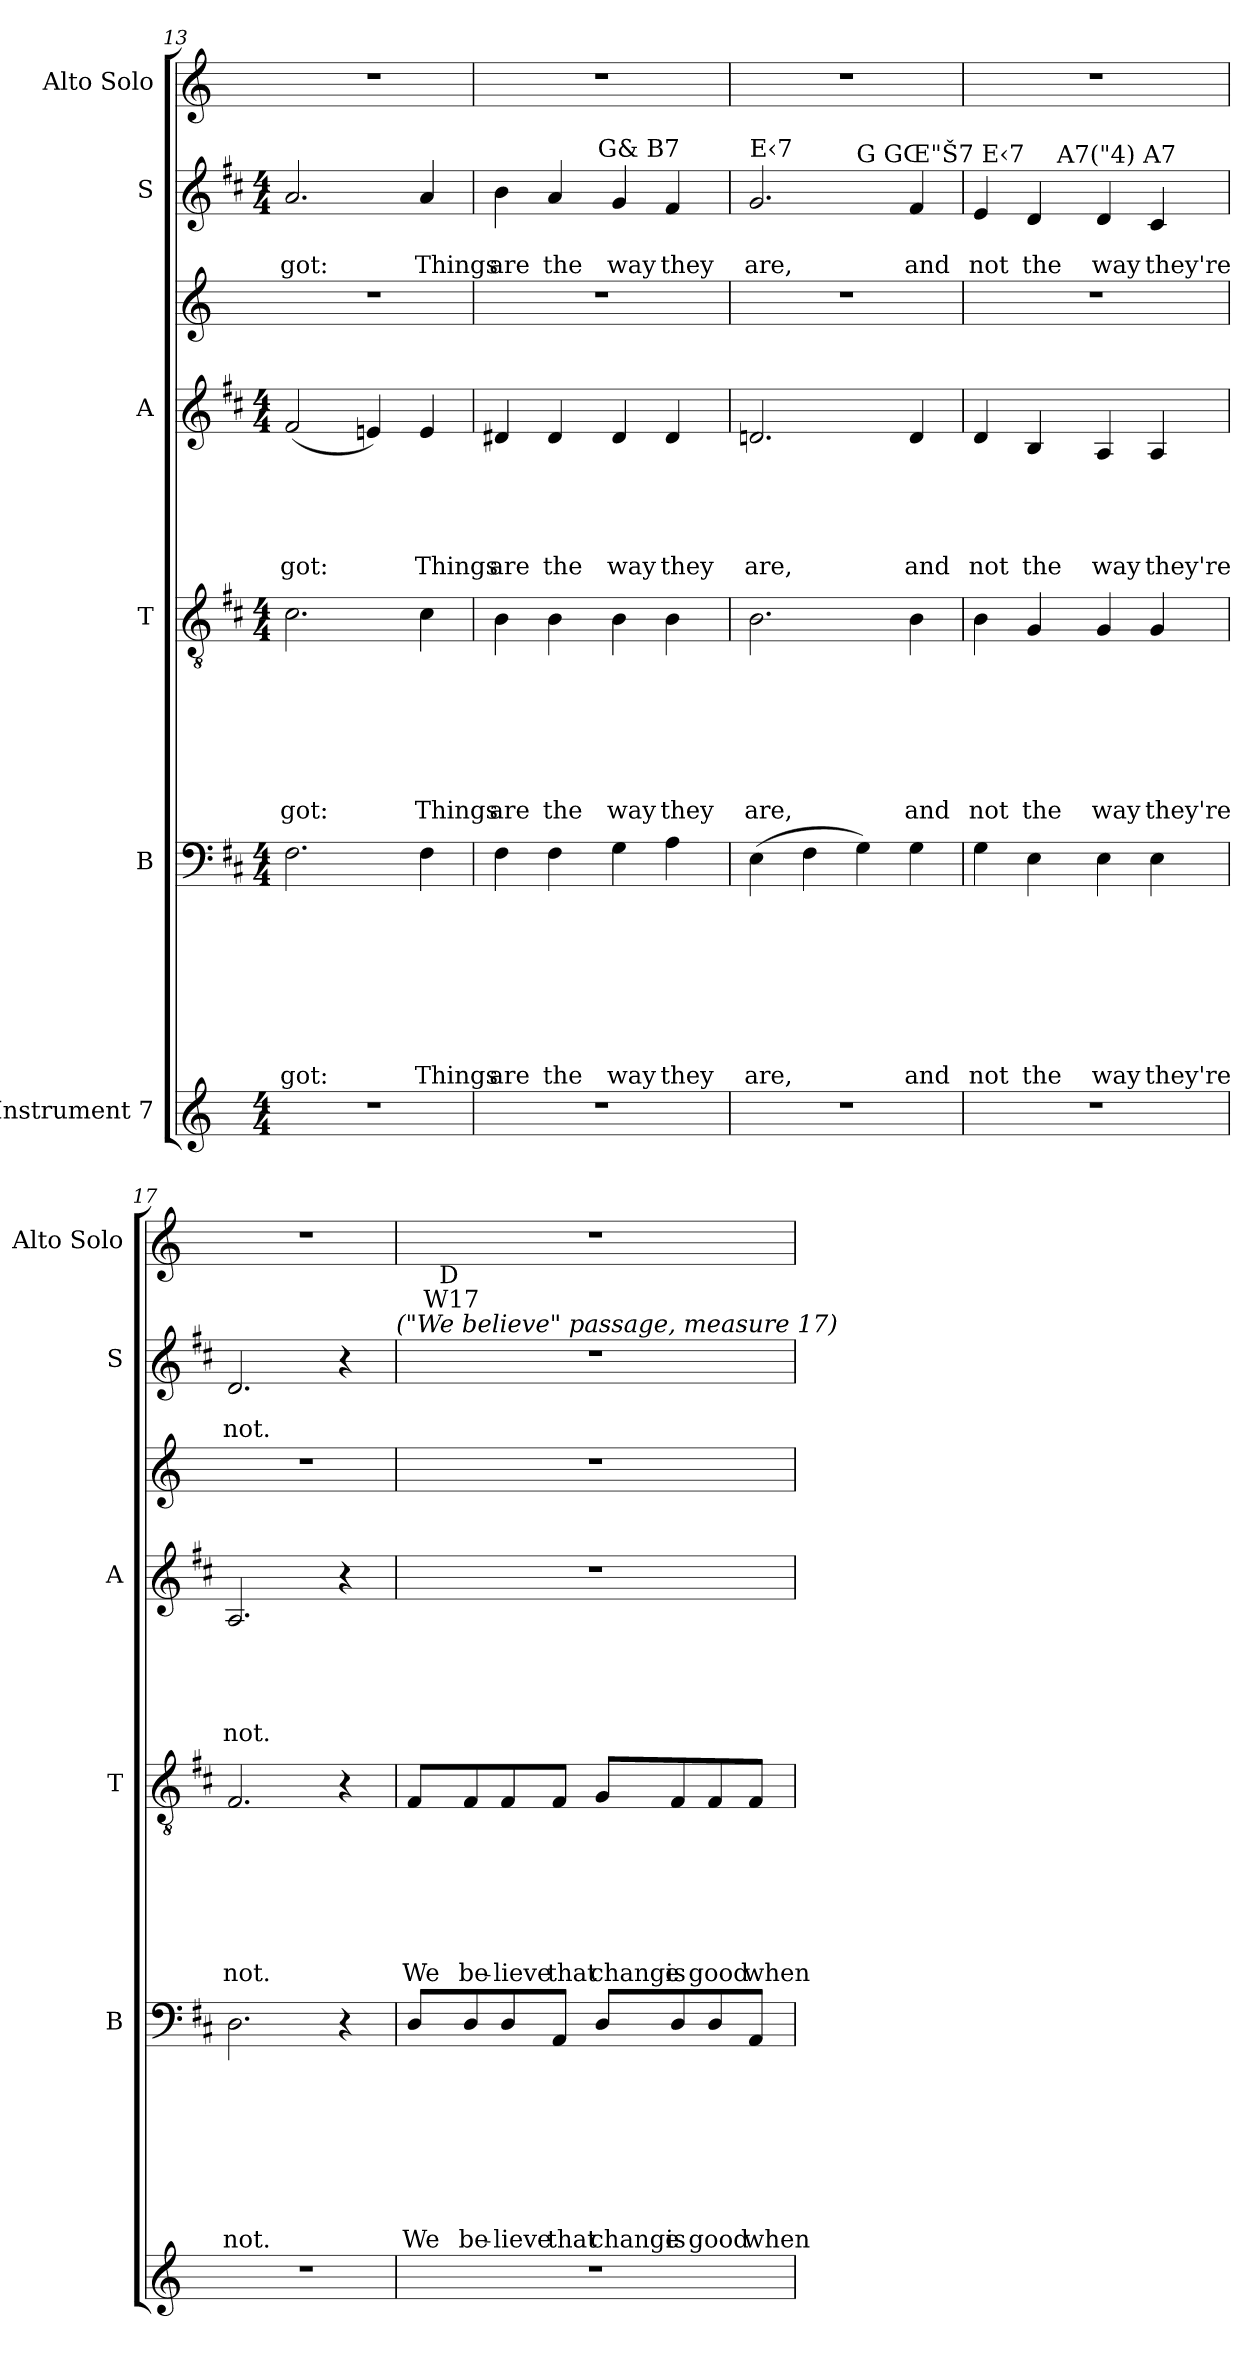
**kern	**kern	**text	**text	**text	**text	**text	**text	**text	**text	**kern	**text	**text	**text	**text	**text	**text	**text	**kern	**text	**text	**text	**text	**text	**kern	**kern	**text	**text	**kern
*part7	*part6	*part6	*part6	*part6	*part6	*part6	*part6	*part6	*part6	*part5	*part5	*part5	*part5	*part5	*part5	*part5	*part5	*part4	*part4	*part4	*part4	*part4	*part4	*part3	*part2	*part2	*part2	*part1
*staff7	*staff6	*staff6	*staff6	*staff6	*staff6	*staff6	*staff6	*staff6	*staff6	*staff5	*staff5	*staff5	*staff5	*staff5	*staff5	*staff5	*staff5	*staff4	*staff4	*staff4	*staff4	*staff4	*staff4	*staff3	*staff2	*staff2	*staff2	*staff1
*I"Instrument 7	*I"B	*	*	*	*	*	*	*	*	*I"T	*	*	*	*	*	*	*	*I"A	*	*	*	*	*	*	*I"S	*	*	*I"Alto Solo
*	*I'B	*	*	*	*	*	*	*	*	*I'T	*	*	*	*	*	*	*	*I'A	*	*	*	*	*	*	*I'S	*	*	*I'Alto Solo
*clefG2	*clefF4	*	*	*	*	*	*	*	*	*clefGv2	*	*	*	*	*	*	*	*clefG2	*	*	*	*	*	*clefG2	*clefG2	*	*	*clefG2
*k[]	*k[f#c#]	*	*	*	*	*	*	*	*	*k[f#c#]	*	*	*	*	*	*	*	*k[f#c#]	*	*	*	*	*	*k[]	*k[f#c#]	*	*	*k[]
*C:	*D:	*	*	*	*	*	*	*	*	*D:	*	*	*	*	*	*	*	*D:	*	*	*	*	*	*C:	*D:	*	*	*C:
*M4/4	*M4/4	*	*	*	*	*	*	*	*	*M4/4	*	*	*	*	*	*	*	*M4/4	*	*	*	*	*	*	*M4/4	*	*	*
=13	=13	=13	=13	=13	=13	=13	=13	=13	=13	=13	=13	=13	=13	=13	=13	=13	=13	=13	=13	=13	=13	=13	=13	=13	=13	=13	=13	=13
!	!	!	!	!	!	!	!	!	!LO:LY:b	!	!	!	!	!	!	!	!LO:LY:b	!	!	!	!	!	!LO:LY:b	!	!	!	!LO:LY:b	!
1r	2.F#\	.	.	.	.	.	.	.	got:	2.c#\	.	.	.	.	.	.	-got:	(<2f#/	.	.	.	.	-got:	1r	2.a/	.	-got:	1r
.	.	.	.	.	.	.	.	.	.	.	.	.	.	.	.	.	.	4en/)	.	.	.	.	.	.	.	.	.	.
!	!	!	!	!	!	!	!	!	!LO:LY:b	!	!	!	!	!	!	!	!LO:LY:b	!	!	!	!	!	!LO:LY:b	!	!	!	!LO:LY:b	!
.	4F#\	.	.	.	.	.	.	.	Things	4c#\	.	.	.	.	.	.	Things	4e/	.	.	.	.	Things	.	4a/	.	Things	.
!!LO:LB:g=z
=14	=14	=14	=14	=14	=14	=14	=14	=14	=14	=14	=14	=14	=14	=14	=14	=14	=14	=14	=14	=14	=14	=14	=14	=14	=14	=14	=14	=14
!	!	!	!	!	!	!	!	!	!	!	!	!	!	!	!	!	!	!	!	!	!	!	!	!	!LO:TX:a:t=B	!	!	!
!	!	!	!	!	!	!	!	!	!LO:LY:b	!	!	!	!	!	!	!	!LO:LY:b	!	!	!	!	!	!LO:LY:b	!	!	!	!LO:LY:b	!
*	*	*	*	*	*	*	*	*	*	*	*	*	*	*	*	*	*	*	*	*	*	*	*	*	*^	*	*	*
1r	4F#\	.	.	.	.	.	.	.	are	4B\	.	.	.	.	.	.	are	4d#X/	.	.	.	.	are	1r	4b\	4...ryy	.	are	1r
!	!	!	!	!	!	!	!	!	!LO:LY:b	!	!	!	!	!	!	!	!LO:LY:b	!	!	!	!	!	!LO:LY:b	!	!	!	!	!LO:LY:b	!
.	4F#\	.	.	.	.	.	.	.	the	4B\	.	.	.	.	.	.	the	4d#/	.	.	.	.	the	.	4a/	.	.	the	.
!	!	!	!	!	!	!	!	!	!	!	!	!	!	!	!	!	!	!	!	!	!	!	!	!	!	!LO:TX:a:t=G& B7	!	!	!
.	.	.	.	.	.	.	.	.	.	.	.	.	.	.	.	.	.	.	.	.	.	.	.	.	.	2ryy	.	.	.
!	!	!	!	!	!	!	!	!	!LO:LY:b	!	!	!	!	!	!	!	!LO:LY:b	!	!	!	!	!	!LO:LY:b	!	!	!	!	!LO:LY:b	!
.	4G\	.	.	.	.	.	.	.	way	4B\	.	.	.	.	.	.	way	4d#/	.	.	.	.	way	.	4g/	.	.	way	.
!	!	!	!	!	!	!	!	!	!LO:LY:b	!	!	!	!	!	!	!	!LO:LY:b	!	!	!	!	!	!LO:LY:b	!	!	!	!	!LO:LY:b	!
.	4A\	.	.	.	.	.	.	.	they	4B\	.	.	.	.	.	.	they	4d#/	.	.	.	.	they	.	4f#/	.	.	they	.
.	.	.	.	.	.	.	.	.	.	.	.	.	.	.	.	.	.	.	.	.	.	.	.	.	.	32ryy	.	.	.
=15	=15	=15	=15	=15	=15	=15	=15	=15	=15	=15	=15	=15	=15	=15	=15	=15	=15	=15	=15	=15	=15	=15	=15	=15	=15	=15	=15	=15	=15
!	!	!	!	!	!	!	!	!	!	!	!	!	!	!	!	!	!	!	!	!	!	!	!	!	!LO:TX:a:t=E‹7	!	!	!	!
!	!	!	!	!	!	!	!	!	!LO:LY:b	!	!	!	!	!	!	!	!LO:LY:b	!	!	!	!	!	!LO:LY:b	!	!	!	!	!LO:LY:b	!
1r	(>4E\	.	.	.	.	.	.	.	are,	2.B\	.	.	.	.	.	.	are,	2.dn/	.	.	.	.	are,	1r	2.g/	2ryy	.	are,	1r
.	4F#\	.	.	.	.	.	.	.	.	.	.	.	.	.	.	.	.	.	.	.	.	.	.	.	.	.	.	.	.
!	!	!	!	!	!	!	!	!	!	!	!	!	!	!	!	!	!	!	!	!	!	!	!	!	!	!LO:TX:a:t=G GŒ"Š7 E‹7	!	!	!
.	4G\)	.	.	.	.	.	.	.	.	.	.	.	.	.	.	.	.	.	.	.	.	.	.	.	.	2ryy	.	.	.
!	!	!	!	!	!	!	!	!	!LO:LY:b	!	!	!	!	!	!	!	!LO:LY:b	!	!	!	!	!	!LO:LY:b	!	!	!	!	!LO:LY:b	!
.	4G\	.	.	.	.	.	.	.	and	4B\	.	.	.	.	.	.	and	4d/	.	.	.	.	and	.	4f#/	.	.	and	.
=16	=16	=16	=16	=16	=16	=16	=16	=16	=16	=16	=16	=16	=16	=16	=16	=16	=16	=16	=16	=16	=16	=16	=16	=16	=16	=16	=16	=16	=16
!	!	!	!	!	!	!	!	!	!LO:LY:b	!	!	!	!	!	!	!	!LO:LY:b	!	!	!	!	!	!LO:LY:b	!	!	!	!	!LO:LY:b	!
1r	4G\	.	.	.	.	.	.	.	not	4B\	.	.	.	.	.	.	not	4d/	.	.	.	.	not	1r	4e/	4ryy	.	not	1r
!	!	!	!	!	!	!	!	!	!LO:LY:b	!	!	!	!	!	!	!	!LO:LY:b	!	!	!	!	!	!LO:LY:b	!	!	!	!	!LO:LY:b	!
.	4E\	.	.	.	.	.	.	.	the	4G/	.	.	.	.	.	.	the	4B/	.	.	.	.	the	.	4d/	16.ryy	.	the	.
!	!	!	!	!	!	!	!	!	!	!	!	!	!	!	!	!	!	!	!	!	!	!	!	!	!	!LO:TX:a:t=A7("4) A7	!	!	!
.	.	.	.	.	.	.	.	.	.	.	.	.	.	.	.	.	.	.	.	.	.	.	.	.	.	2ryy	.	.	.
!	!	!	!	!	!	!	!	!	!LO:LY:b	!	!	!	!	!	!	!	!LO:LY:b	!	!	!	!	!	!LO:LY:b	!	!	!	!	!LO:LY:b	!
.	4E\	.	.	.	.	.	.	.	way	4G/	.	.	.	.	.	.	way	4A/	.	.	.	.	way	.	4d/	.	.	way	.
!	!	!	!	!	!	!	!	!	!LO:LY:b	!	!	!	!	!	!	!	!LO:LY:b	!	!	!	!	!	!LO:LY:b	!	!	!	!	!LO:LY:b	!
.	4E\	.	.	.	.	.	.	.	they're	4G/	.	.	.	.	.	.	they're	4A/	.	.	.	.	they're	.	4c#/	.	.	they're	.
.	.	.	.	.	.	.	.	.	.	.	.	.	.	.	.	.	.	.	.	.	.	.	.	.	.	8ryy	.	.	.
.	.	.	.	.	.	.	.	.	.	.	.	.	.	.	.	.	.	.	.	.	.	.	.	.	.	32ryy	.	.	.
=17	=17	=17	=17	=17	=17	=17	=17	=17	=17	=17	=17	=17	=17	=17	=17	=17	=17	=17	=17	=17	=17	=17	=17	=17	=17	=17	=17	=17	=17
!	!	!	!	!	!	!	!	!	!	!	!	!	!	!	!	!	!	!	!	!	!	!	!	!	!LO:TX:a:t=D	!	!	!	!
!	!	!	!	!	!	!	!	!	!LO:LY:b	!	!	!	!	!	!	!	!LO:LY:b	!	!	!	!	!	!LO:LY:b	!	!	!	!	!LO:LY:b	!
*	*	*	*	*	*	*	*	*	*	*	*	*	*	*	*	*	*	*	*	*	*	*	*	*	*v	*v	*	*	*
1r	2.D\	.	.	.	.	.	.	.	not.	2.F#/	.	.	.	.	.	.	not.	2.A/	.	.	.	.	not.	1r	2.d/	.	not.	1r
.	4r	.	.	.	.	.	.	.	.	4r	.	.	.	.	.	.	.	4r	.	.	.	.	.	.	4r	.	.	.
!	!	!	!	!	!	!	!	!	!	!	!	!	!	!	!	!	!	!	!	!	!	!	!	!	!LO:TX:a:i:t=("We believe" passage, measure 17)	!	!	!
=18	=18	=18	=18	=18	=18	=18	=18	=18	=18	=18	=18	=18	=18	=18	=18	=18	=18	=18	=18	=18	=18	=18	=18	=18	=18	=18	=18	=18
!	!	!	!	!	!	!	!	!	!LO:LY:b	!	!	!	!	!	!	!	!LO:LY:b	!	!	!	!	!	!	!	!	!	!	!
*	*	*	*	*	*	*	*	*	*	*	*	*	*	*	*	*	*	*	*	*	*	*	*	*	*^	*	*	*
*	*	*	*	*	*	*	*	*	*	*	*	*	*	*	*	*	*	*	*	*	*	*	*	*	*	*^	*	*	*
1r	8D/L	.	.	.	.	.	.	.	We	8F#/L	.	.	.	.	.	.	We	1r	.	.	.	.	.	1r	1r	32ryy	16ryy	.	.	1r
!	!	!	!	!	!	!	!	!	!	!	!	!	!	!	!	!	!	!	!	!	!	!	!	!	!	!LO:TX:a:t=W17	!	!	!	!
.	.	.	.	.	.	.	.	.	.	.	.	.	.	.	.	.	.	.	.	.	.	.	.	.	.	2ryy	.	.	.	.
!	!	!	!	!	!	!	!	!	!	!	!	!	!	!	!	!	!	!	!	!	!	!	!	!	!	!	!LO:TX:a:t=D	!	!	!
.	.	.	.	.	.	.	.	.	.	.	.	.	.	.	.	.	.	.	.	.	.	.	.	.	.	.	2...ryy	.	.	.
!	!	!	!	!	!	!	!	!	!LO:LY:b	!	!	!	!	!	!	!	!LO:LY:b	!	!	!	!	!	!	!	!	!	!	!	!	!
.	8D/	.	.	.	.	.	.	.	be-	8F#/	.	.	.	.	.	.	be-	.	.	.	.	.	.	.	.	.	.	.	.	.
!	!	!	!	!	!	!	!	!	!LO:LY:b	!	!	!	!	!	!	!	!LO:LY:b	!	!	!	!	!	!	!	!	!	!	!	!	!
.	8D/	.	.	.	.	.	.	.	-lieve	8F#/	.	.	.	.	.	.	-lieve	.	.	.	.	.	.	.	.	.	.	.	.	.
!	!	!	!	!	!	!	!	!	!LO:LY:b	!	!	!	!	!	!	!	!LO:LY:b	!	!	!	!	!	!	!	!	!	!	!	!	!
.	8AA/J	.	.	.	.	.	.	.	that	8F#/J	.	.	.	.	.	.	that	.	.	.	.	.	.	.	.	.	.	.	.	.
!	!	!	!	!	!	!	!	!	!LO:LY:b	!	!	!	!	!	!	!	!LO:LY:b	!	!	!	!	!	!	!	!	!	!	!	!	!
.	8D/L	.	.	.	.	.	.	.	change	8G/L	.	.	.	.	.	.	change	.	.	.	.	.	.	.	.	.	.	.	.	.
.	.	.	.	.	.	.	.	.	.	.	.	.	.	.	.	.	.	.	.	.	.	.	.	.	.	4...ryy	.	.	.	.
!	!	!	!	!	!	!	!	!	!LO:LY:b	!	!	!	!	!	!	!	!LO:LY:b	!	!	!	!	!	!	!	!	!	!	!	!	!
.	8D/	.	.	.	.	.	.	.	is	8F#/	.	.	.	.	.	.	is	.	.	.	.	.	.	.	.	.	.	.	.	.
!	!	!	!	!	!	!	!	!	!LO:LY:b	!	!	!	!	!	!	!	!LO:LY:b	!	!	!	!	!	!	!	!	!	!	!	!	!
.	8D/	.	.	.	.	.	.	.	good	8F#/	.	.	.	.	.	.	good	.	.	.	.	.	.	.	.	.	.	.	.	.
!	!	!	!	!	!	!	!	!	!LO:LY:b	!	!	!	!	!	!	!	!LO:LY:b	!	!	!	!	!	!	!	!	!	!	!	!	!
.	8AA/J	.	.	.	.	.	.	.	when	8F#/J	.	.	.	.	.	.	when	.	.	.	.	.	.	.	.	.	.	.	.	.
*	*	*	*	*	*	*	*	*	*	*	*	*	*	*	*	*	*	*	*	*	*	*	*	*	*v	*v	*v	*	*	*
=	=	=	=	=	=	=	=	=	=	=	=	=	=	=	=	=	=	=	=	=	=	=	=	=	=	=	=	=
*-	*-	*-	*-	*-	*-	*-	*-	*-	*-	*-	*-	*-	*-	*-	*-	*-	*-	*-	*-	*-	*-	*-	*-	*-	*-	*-	*-	*-
